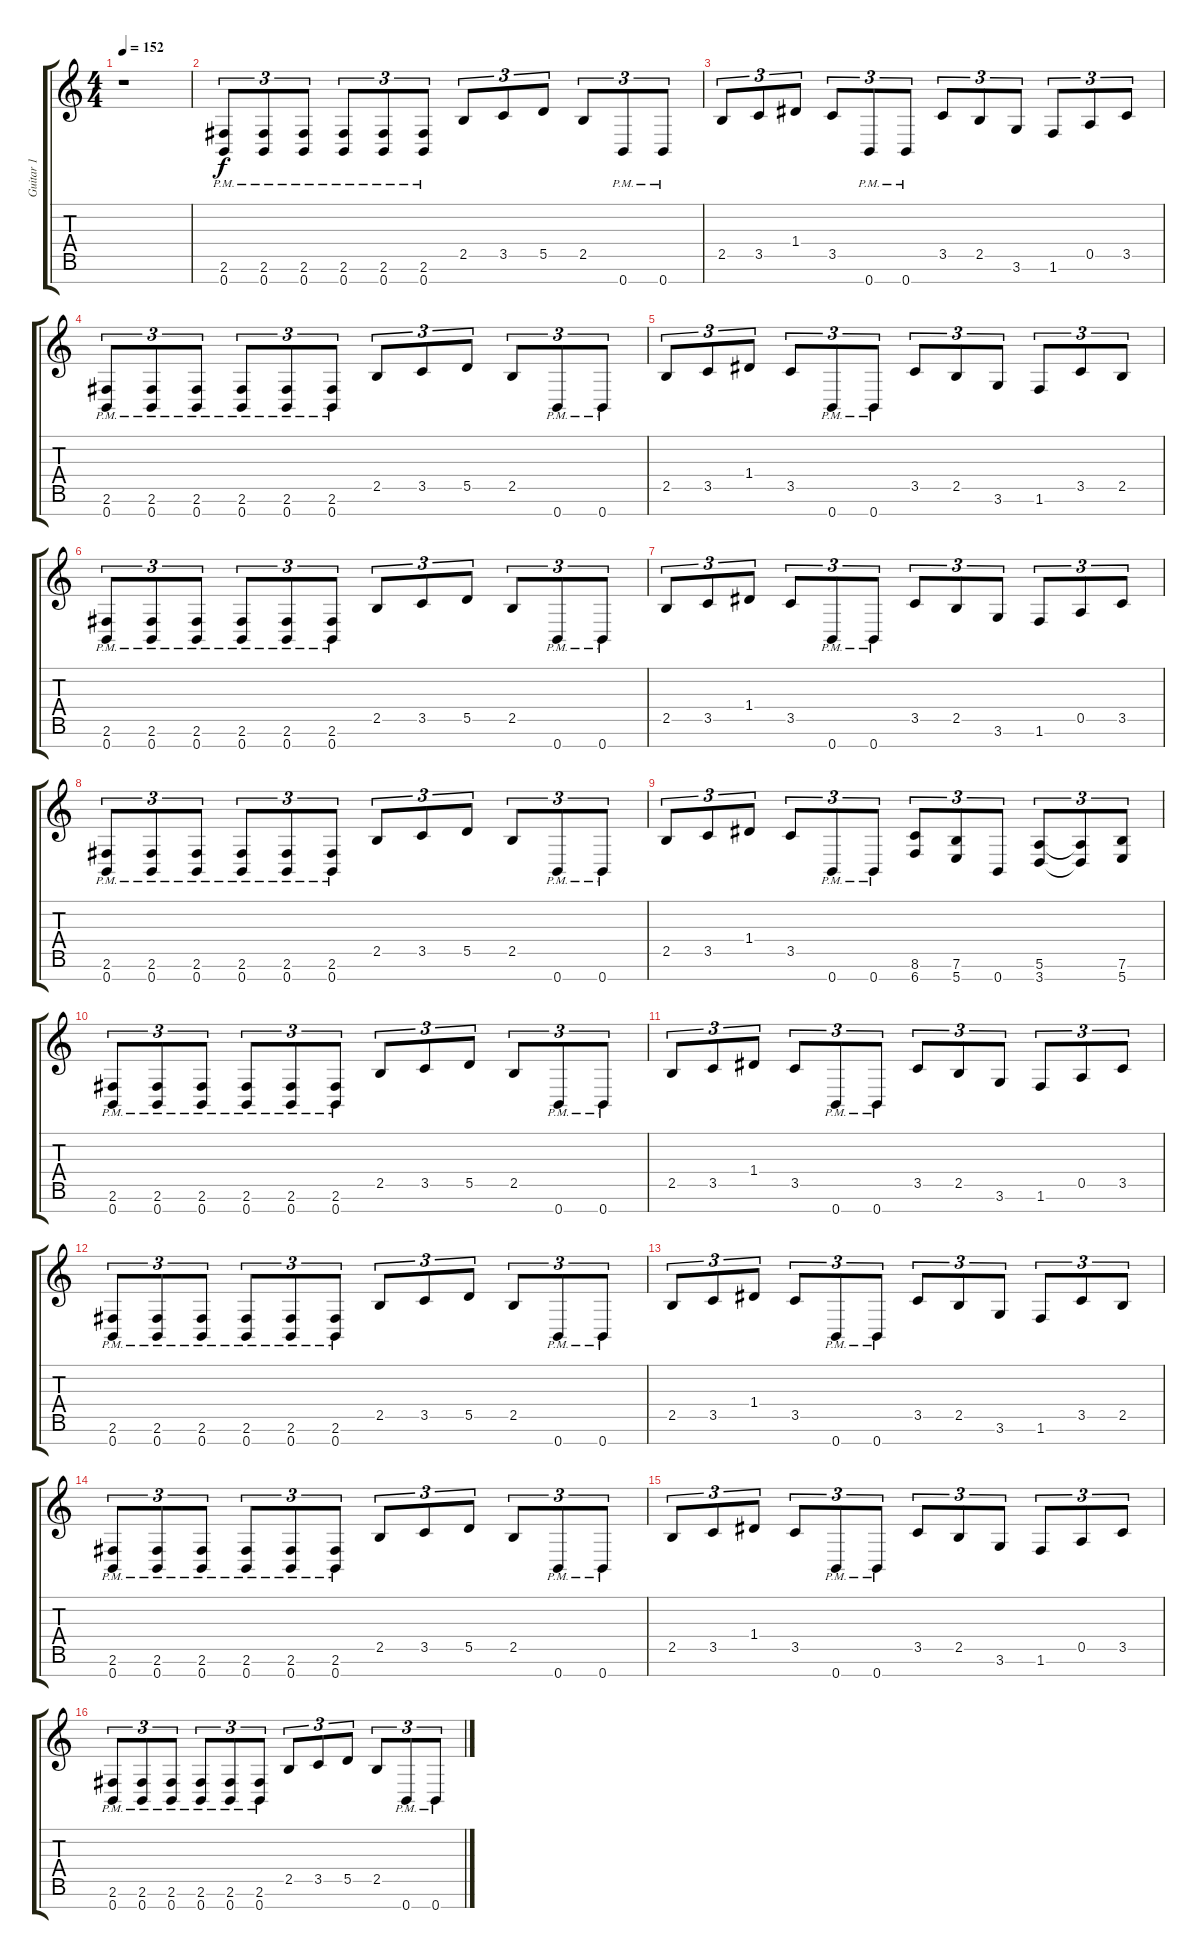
\track ("Guitar 1" "Guitar 1") {instrument distortionguitar}
\staff {score tabs}
\tuning (E4 B3 G3 D3 A2 E2 B1) {hide}
\ts (4 4)
\tempo 152
\clef g2
\ks c
r.1{dy f instrument distortionguitar} |
(2.6{pm} 0.7{pm}).8{tu (3 2)} (2.6{pm} 0.7{pm}).8{tu (3 2)} (2.6{pm} 0.7{pm}).8{tu (3 2)} (2.6{pm} 0.7{pm}).8{tu (3 2)} (2.6{pm} 0.7{pm}).8{tu (3 2)} (2.6{pm} 0.7{pm}).8{tu (3 2)} 2.5.8{tu (3 2)} 3.5.8{tu (3 2)} 5.5.8{tu (3 2)} 2.5.8{tu (3 2)} 0.7{pm}.8{tu (3 2)} 0.7{pm}.8{tu (3 2)} |
2.5.8{tu (3 2)} 3.5.8{tu (3 2)} 1.4.8{tu (3 2)} 3.5.8{tu (3 2)} 0.7{pm}.8{tu (3 2)} 0.7{pm}.8{tu (3 2)} 3.5.8{tu (3 2)} 2.5.8{tu (3 2)} 3.6.8{tu (3 2)} 1.6.8{tu (3 2)} 0.5.8{tu (3 2)} 3.5.8{tu (3 2)} |
(2.6{pm} 0.7{pm}).8{tu (3 2)} (2.6{pm} 0.7{pm}).8{tu (3 2)} (2.6{pm} 0.7{pm}).8{tu (3 2)} (2.6{pm} 0.7{pm}).8{tu (3 2)} (2.6{pm} 0.7{pm}).8{tu (3 2)} (2.6{pm} 0.7{pm}).8{tu (3 2)} 2.5.8{tu (3 2)} 3.5.8{tu (3 2)} 5.5.8{tu (3 2)} 2.5.8{tu (3 2)} 0.7{pm}.8{tu (3 2)} 0.7{pm}.8{tu (3 2)} |
2.5.8{tu (3 2)} 3.5.8{tu (3 2)} 1.4.8{tu (3 2)} 3.5.8{tu (3 2)} 0.7{pm}.8{tu (3 2)} 0.7{pm}.8{tu (3 2)} 3.5.8{tu (3 2)} 2.5.8{tu (3 2)} 3.6.8{tu (3 2)} 1.6.8{tu (3 2)} 3.5.8{tu (3 2)} 2.5.8{tu (3 2)} |
(2.6{pm} 0.7{pm}).8{tu (3 2)} (2.6{pm} 0.7{pm}).8{tu (3 2)} (2.6{pm} 0.7{pm}).8{tu (3 2)} (2.6{pm} 0.7{pm}).8{tu (3 2)} (2.6{pm} 0.7{pm}).8{tu (3 2)} (2.6{pm} 0.7{pm}).8{tu (3 2)} 2.5.8{tu (3 2)} 3.5.8{tu (3 2)} 5.5.8{tu (3 2)} 2.5.8{tu (3 2)} 0.7{pm}.8{tu (3 2)} 0.7{pm}.8{tu (3 2)} |
2.5.8{tu (3 2)} 3.5.8{tu (3 2)} 1.4.8{tu (3 2)} 3.5.8{tu (3 2)} 0.7{pm}.8{tu (3 2)} 0.7{pm}.8{tu (3 2)} 3.5.8{tu (3 2)} 2.5.8{tu (3 2)} 3.6.8{tu (3 2)} 1.6.8{tu (3 2)} 0.5.8{tu (3 2)} 3.5.8{tu (3 2)} |
(2.6{pm} 0.7{pm}).8{tu (3 2)} (2.6{pm} 0.7{pm}).8{tu (3 2)} (2.6{pm} 0.7{pm}).8{tu (3 2)} (2.6{pm} 0.7{pm}).8{tu (3 2)} (2.6{pm} 0.7{pm}).8{tu (3 2)} (2.6{pm} 0.7{pm}).8{tu (3 2)} 2.5.8{tu (3 2)} 3.5.8{tu (3 2)} 5.5.8{tu (3 2)} 2.5.8{tu (3 2)} 0.7{pm}.8{tu (3 2)} 0.7{pm}.8{tu (3 2)} |
2.5.8{tu (3 2)} 3.5.8{tu (3 2)} 1.4.8{tu (3 2)} 3.5.8{tu (3 2)} 0.7{pm}.8{tu (3 2)} 0.7{pm}.8{tu (3 2)} (8.6 6.7).8{tu (3 2)} (7.6 5.7).8{tu (3 2)} 0.7.8{tu (3 2)} (5.6 3.7).8{tu (3 2)} (5.6{t} 3.7{t}).8{tu (3 2)} (7.6 5.7).8{tu (3 2)} |
(2.6{pm} 0.7{pm}).8{tu (3 2)} (2.6{pm} 0.7{pm}).8{tu (3 2)} (2.6{pm} 0.7{pm}).8{tu (3 2)} (2.6{pm} 0.7{pm}).8{tu (3 2)} (2.6{pm} 0.7{pm}).8{tu (3 2)} (2.6{pm} 0.7{pm}).8{tu (3 2)} 2.5.8{tu (3 2)} 3.5.8{tu (3 2)} 5.5.8{tu (3 2)} 2.5.8{tu (3 2)} 0.7{pm}.8{tu (3 2)} 0.7{pm}.8{tu (3 2)} |
2.5.8{tu (3 2)} 3.5.8{tu (3 2)} 1.4.8{tu (3 2)} 3.5.8{tu (3 2)} 0.7{pm}.8{tu (3 2)} 0.7{pm}.8{tu (3 2)} 3.5.8{tu (3 2)} 2.5.8{tu (3 2)} 3.6.8{tu (3 2)} 1.6.8{tu (3 2)} 0.5.8{tu (3 2)} 3.5.8{tu (3 2)} |
(2.6{pm} 0.7{pm}).8{tu (3 2)} (2.6{pm} 0.7{pm}).8{tu (3 2)} (2.6{pm} 0.7{pm}).8{tu (3 2)} (2.6{pm} 0.7{pm}).8{tu (3 2)} (2.6{pm} 0.7{pm}).8{tu (3 2)} (2.6{pm} 0.7{pm}).8{tu (3 2)} 2.5.8{tu (3 2)} 3.5.8{tu (3 2)} 5.5.8{tu (3 2)} 2.5.8{tu (3 2)} 0.7{pm}.8{tu (3 2)} 0.7{pm}.8{tu (3 2)} |
2.5.8{tu (3 2)} 3.5.8{tu (3 2)} 1.4.8{tu (3 2)} 3.5.8{tu (3 2)} 0.7{pm}.8{tu (3 2)} 0.7{pm}.8{tu (3 2)} 3.5.8{tu (3 2)} 2.5.8{tu (3 2)} 3.6.8{tu (3 2)} 1.6.8{tu (3 2)} 3.5.8{tu (3 2)} 2.5.8{tu (3 2)} |
(2.6{pm} 0.7{pm}).8{tu (3 2)} (2.6{pm} 0.7{pm}).8{tu (3 2)} (2.6{pm} 0.7{pm}).8{tu (3 2)} (2.6{pm} 0.7{pm}).8{tu (3 2)} (2.6{pm} 0.7{pm}).8{tu (3 2)} (2.6{pm} 0.7{pm}).8{tu (3 2)} 2.5.8{tu (3 2)} 3.5.8{tu (3 2)} 5.5.8{tu (3 2)} 2.5.8{tu (3 2)} 0.7{pm}.8{tu (3 2)} 0.7{pm}.8{tu (3 2)} |
2.5.8{tu (3 2)} 3.5.8{tu (3 2)} 1.4.8{tu (3 2)} 3.5.8{tu (3 2)} 0.7{pm}.8{tu (3 2)} 0.7{pm}.8{tu (3 2)} 3.5.8{tu (3 2)} 2.5.8{tu (3 2)} 3.6.8{tu (3 2)} 1.6.8{tu (3 2)} 0.5.8{tu (3 2)} 3.5.8{tu (3 2)} |
(2.6{pm} 0.7{pm}).8{tu (3 2)} (2.6{pm} 0.7{pm}).8{tu (3 2)} (2.6{pm} 0.7{pm}).8{tu (3 2)} (2.6{pm} 0.7{pm}).8{tu (3 2)} (2.6{pm} 0.7{pm}).8{tu (3 2)} (2.6{pm} 0.7{pm}).8{tu (3 2)} 2.5.8{tu (3 2)} 3.5.8{tu (3 2)} 5.5.8{tu (3 2)} 2.5.8{tu (3 2)} 0.7{pm}.8{tu (3 2)} 0.7{pm}.8{tu (3 2)}
